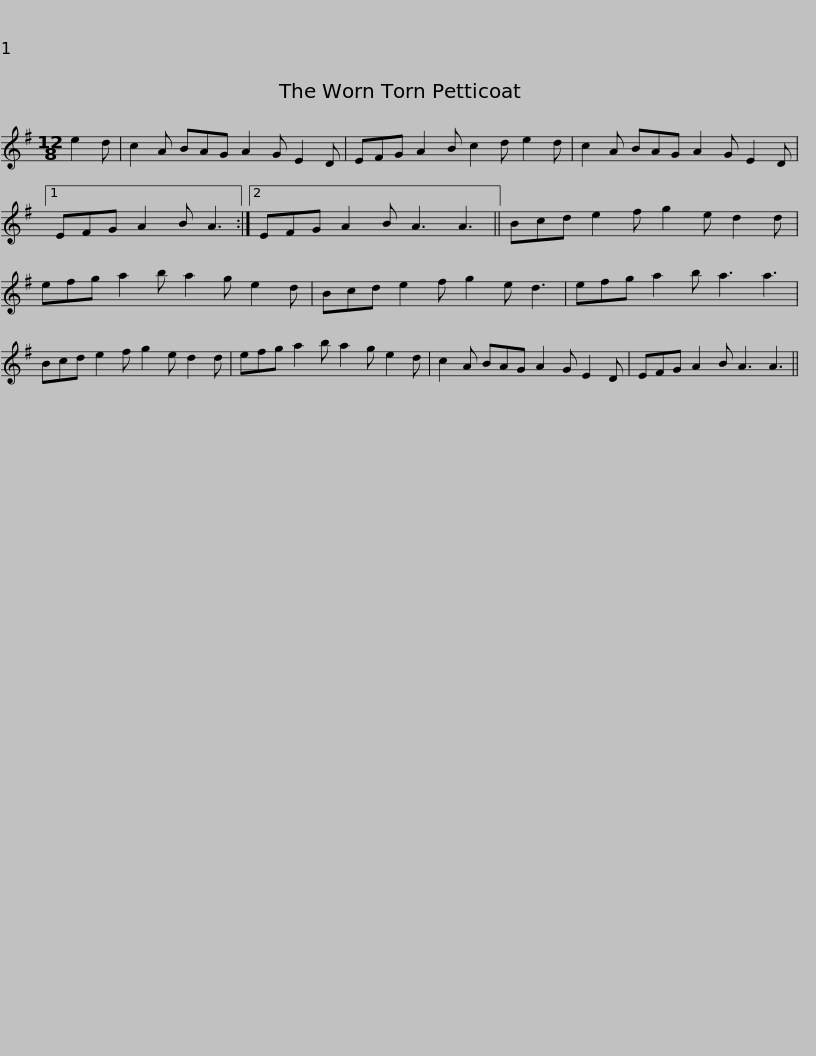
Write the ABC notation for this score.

X:1
L:1/8
M:12/8
I:linebreak $
K:G
V:1 treble
V:1
 e2 d | c2 A BAG A2 G E2 D | EFG A2 B c2 d e2 d | c2 A BAG A2 G E2 D |1 EFG A2 B A3 :|2$ %5
 EFG A2 B A3 A3 || Bcd e2 f g2 e d2 d | efg a2 b a2 g e2 d | Bcd e2 f g2 e d3 |$ efg a2 b a3 a3 | %10
 Bcd e2 f g2 e d2 d | efg a2 b a2 g e2 d | c2 A BAG A2 G E2 D |$ EFG A2 B A3 A3 || %14
